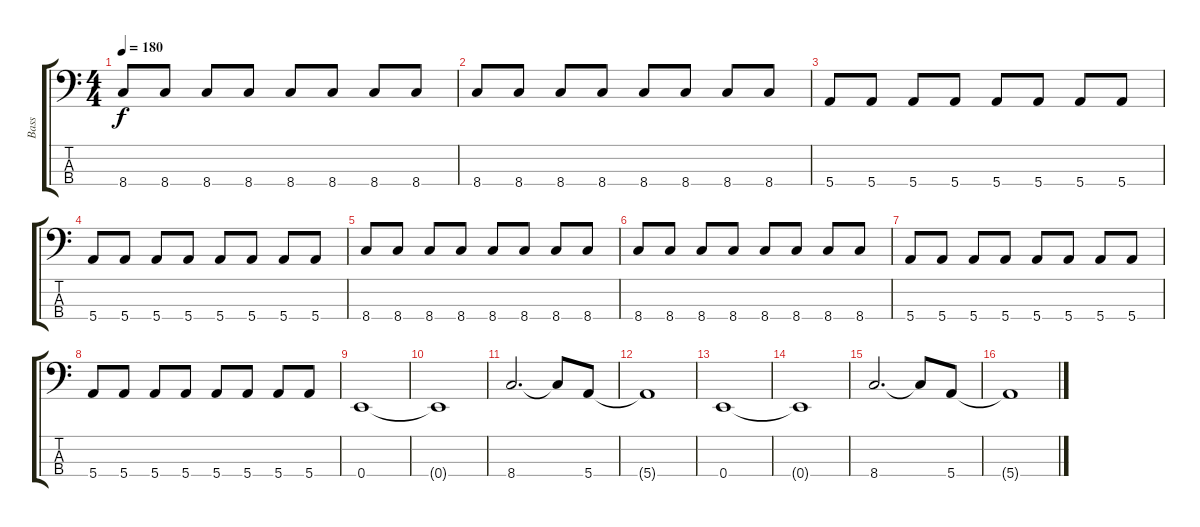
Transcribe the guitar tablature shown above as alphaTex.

\track ("Bass" "Bass") {instrument electricbassfinger}
\staff {score tabs}
\tuning (G2 D2 A1 E1) {hide}
\ts (4 4)
\tempo 180
\clef f4
\ks c
8.4.8{dy f} 8.4.8 8.4.8 8.4.8 8.4.8 8.4.8 8.4.8 8.4.8 |
8.4.8 8.4.8 8.4.8 8.4.8 8.4.8 8.4.8 8.4.8 8.4.8 |
5.4.8 5.4.8 5.4.8 5.4.8 5.4.8 5.4.8 5.4.8 5.4.8 |
5.4.8 5.4.8 5.4.8 5.4.8 5.4.8 5.4.8 5.4.8 5.4.8 |
8.4.8 8.4.8 8.4.8 8.4.8 8.4.8 8.4.8 8.4.8 8.4.8 |
8.4.8 8.4.8 8.4.8 8.4.8 8.4.8 8.4.8 8.4.8 8.4.8 |
5.4.8 5.4.8 5.4.8 5.4.8 5.4.8 5.4.8 5.4.8 5.4.8 |
5.4.8 5.4.8 5.4.8 5.4.8 5.4.8 5.4.8 5.4.8 5.4.8 |
0.4.1 |
0.4{t}.1 |
8.4.2{d} 8.4{t}.8 5.4.8 |
5.4{t}.1 |
0.4.1 |
0.4{t}.1 |
8.4.2{d} 8.4{t}.8 5.4.8 |
5.4{t}.1
